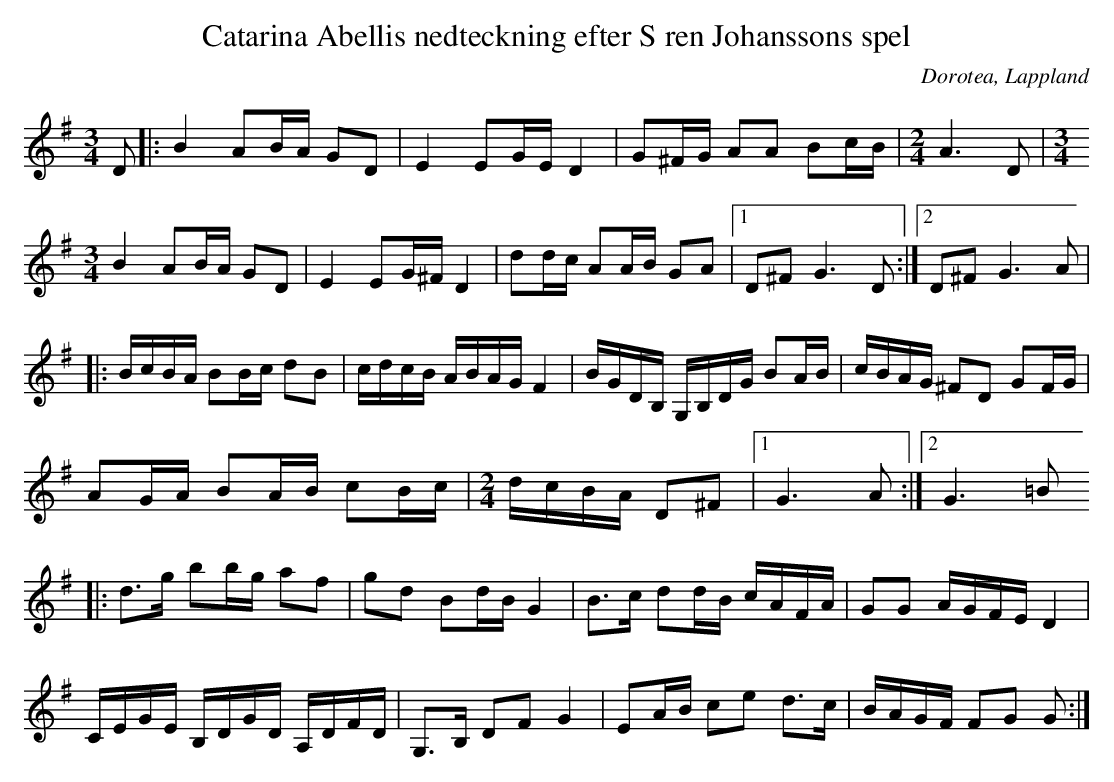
X:1
T:Catarina Abellis nedteckning efter S ren Johanssons spel
O:Dorotea, Lappland
M:3/4
K:G
D |: B2 AB/A/ GD | E2 EG/E/ D2 | G^F/G/ AA Bc/B/ |[M:2/4] A3 D | [M:3/4]
B2 AB/A/ GD | E2 EG/^F/ D2 | dd/c/ AA/B/ GA |1 D^F G3 D:|2D^F G3 A|
 |: B/c/B/A/ BB/c/ dB | c/d/c/B/ A/B/A/G/ F2 | B/G/D/B,/ G,/B,/D/G/ BA/B/ | c/B/A/G/ ^FD GF/G/ |
AG/A/ BA/B/ cB/c/ |[M:2/4] d/c/B/A/ D^F |1 G3 A:|2 G3 =B
K:G
|: d>g bb/g/ af | gd Bd/B/ G2 | B>c dd/B/ c/A/F/A/ | GG A/G/F/E/ D2 |
C/E/G/E/ B,/D/G/D/ A,/D/F/D/ | G,>B, DF G2 | EA/B/ ce d>c | B/A/G/F/ FG G :|
